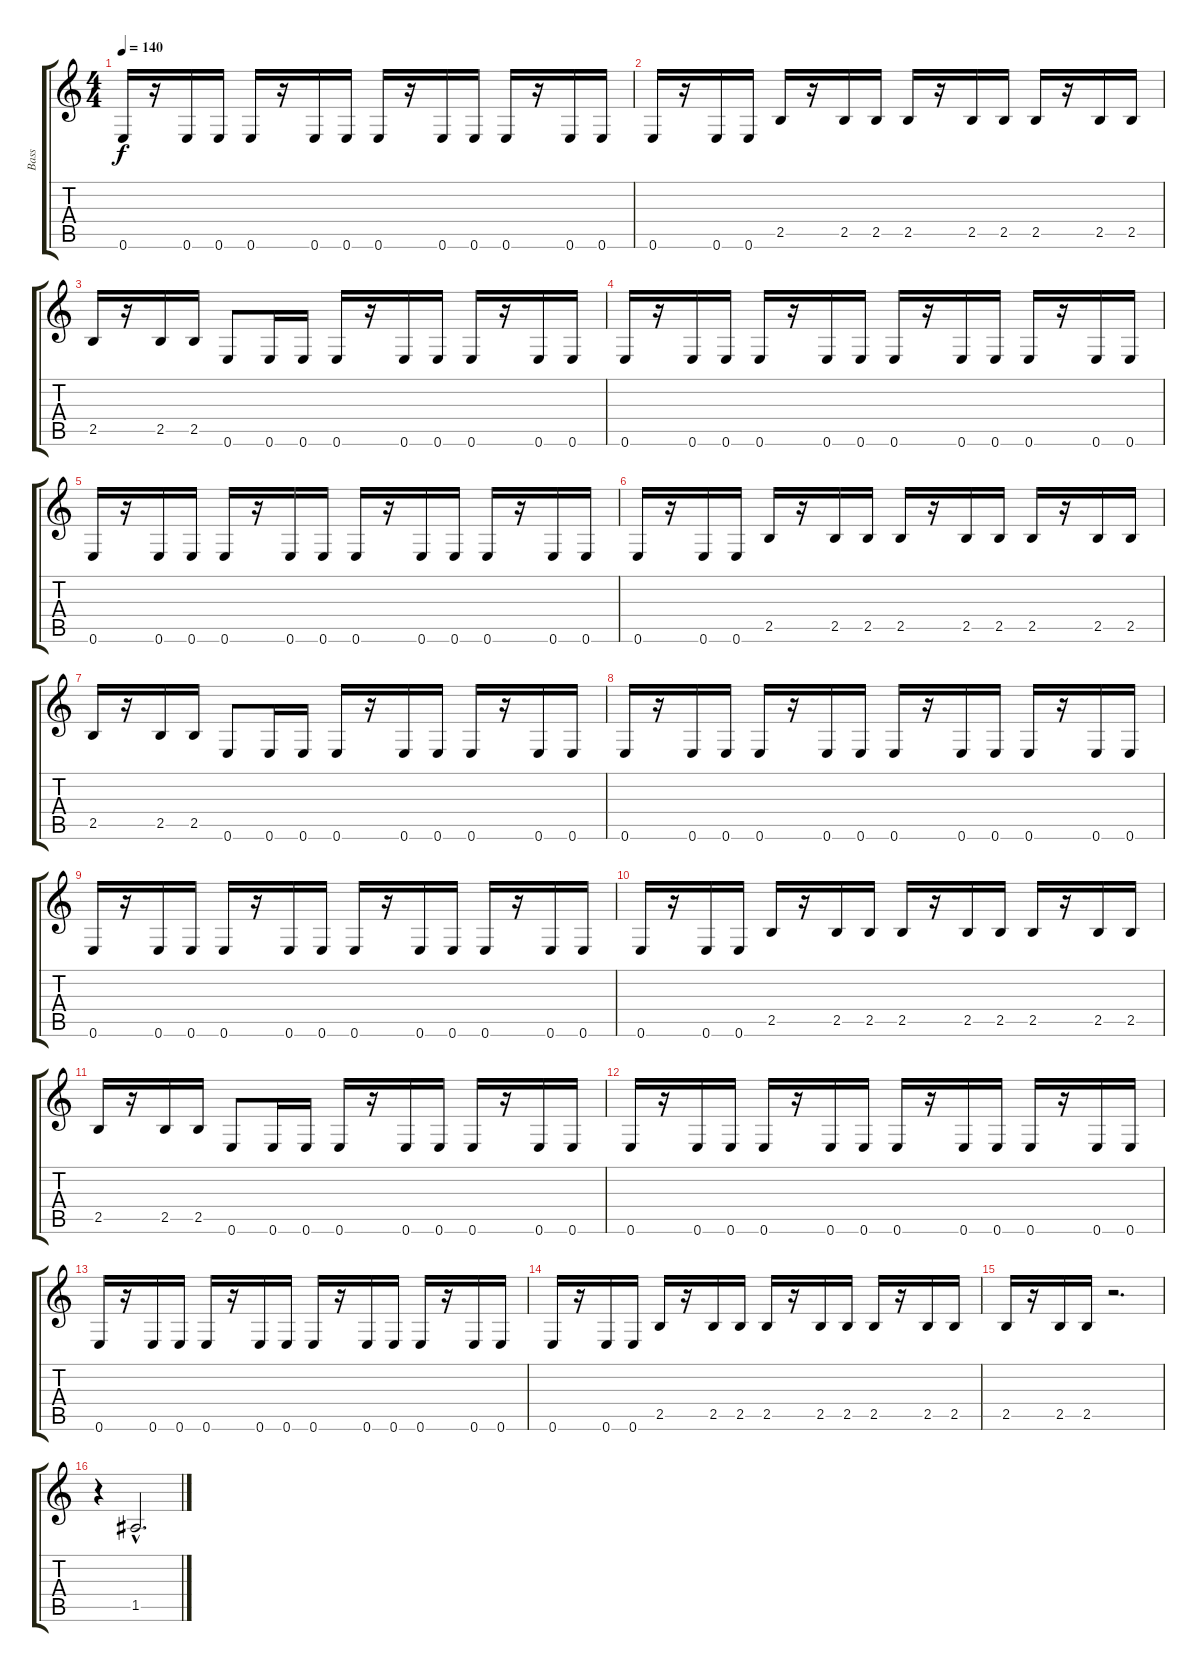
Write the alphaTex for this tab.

\track ("Bass" "Bass") {instrument electricbassfinger}
\staff {score tabs}
\tuning (E4 B3 G3 D3 A2 E2) {hide}
\ts (4 4)
\tempo 140
\clef g2
\ks c
0.6.16{dy f} r.16 0.6.16 0.6.16 0.6.16 r.16 0.6.16 0.6.16 0.6.16 r.16 0.6.16 0.6.16 0.6.16 r.16 0.6.16 0.6.16 |
0.6.16 r.16 0.6.16 0.6.16 2.5.16 r.16 2.5.16 2.5.16 2.5.16 r.16 2.5.16 2.5.16 2.5.16 r.16 2.5.16 2.5.16 |
2.5.16 r.16 2.5.16 2.5.16 0.6.8{balance 8} 0.6.16 0.6.16 0.6.16 r.16 0.6.16 0.6.16 0.6.16 r.16 0.6.16 0.6.16 |
0.6.16 r.16 0.6.16 0.6.16 0.6.16 r.16 0.6.16 0.6.16 0.6.16 r.16 0.6.16 0.6.16 0.6.16 r.16 0.6.16 0.6.16 |
0.6.16 r.16 0.6.16 0.6.16 0.6.16 r.16 0.6.16 0.6.16 0.6.16 r.16 0.6.16 0.6.16 0.6.16 r.16 0.6.16 0.6.16 |
0.6.16 r.16 0.6.16 0.6.16 2.5.16 r.16 2.5.16 2.5.16 2.5.16 r.16 2.5.16 2.5.16 2.5.16 r.16 2.5.16 2.5.16 |
2.5.16 r.16 2.5.16 2.5.16 0.6.8{balance 8} 0.6.16 0.6.16 0.6.16 r.16 0.6.16 0.6.16 0.6.16 r.16 0.6.16 0.6.16 |
0.6.16 r.16 0.6.16 0.6.16 0.6.16 r.16 0.6.16 0.6.16 0.6.16 r.16 0.6.16 0.6.16 0.6.16 r.16 0.6.16 0.6.16 |
0.6.16 r.16 0.6.16 0.6.16 0.6.16 r.16 0.6.16 0.6.16 0.6.16 r.16 0.6.16 0.6.16 0.6.16 r.16 0.6.16 0.6.16 |
0.6.16 r.16 0.6.16 0.6.16 2.5.16 r.16 2.5.16 2.5.16 2.5.16 r.16 2.5.16 2.5.16 2.5.16 r.16 2.5.16 2.5.16 |
2.5.16 r.16 2.5.16 2.5.16 0.6.8{balance 8} 0.6.16 0.6.16 0.6.16 r.16 0.6.16 0.6.16 0.6.16 r.16 0.6.16 0.6.16 |
0.6.16 r.16 0.6.16 0.6.16 0.6.16 r.16 0.6.16 0.6.16 0.6.16 r.16 0.6.16 0.6.16 0.6.16 r.16 0.6.16 0.6.16 |
0.6.16 r.16 0.6.16 0.6.16 0.6.16 r.16 0.6.16 0.6.16 0.6.16 r.16 0.6.16 0.6.16 0.6.16 r.16 0.6.16 0.6.16 |
0.6.16 r.16 0.6.16 0.6.16 2.5.16 r.16 2.5.16 2.5.16 2.5.16 r.16 2.5.16 2.5.16 2.5.16 r.16 2.5.16 2.5.16 |
2.5.16 r.16 2.5.16 2.5.16 r.2{d} |
r.4 1.5{hac}.2{d balance 8}
